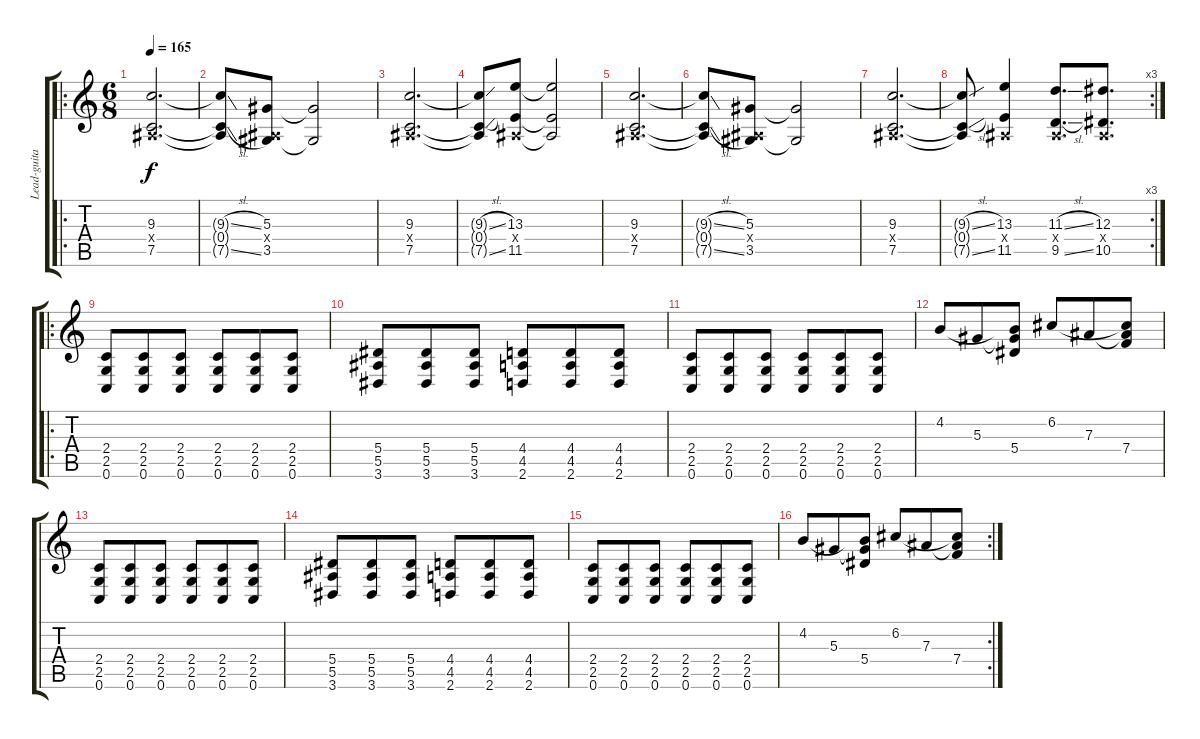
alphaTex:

\track ("Lead-guitar" "Lead-guita") {instrument distortionguitar}
\staff {score tabs}
\tuning (C4 G3 Eb3 Bb2 F2 C2) {hide}
\ro
\ts (6 8)
\tempo 165
\clef g2
\ks c
(9.3 0.4{x} 7.5).2{d dy f} |
(9.3{sl t} 0.4{t} 7.5{sl t}).8 (5.3 0.4{x} 3.5).8 (5.3{t} 3.5{t}).2 |
(9.3 0.4{x} 7.5).2{d} |
(9.3{sl t} 0.4{t} 7.5{sl t}).8 (13.3 0.4{x} 11.5).8 (13.3{t} 0.4{t} 11.5{t}).2 |
(9.3 0.4{x} 7.5).2{d} |
(9.3{sl t} 0.4{t} 7.5{sl t}).8 (5.3 0.4{x} 3.5).8 (5.3{t} 3.5{t}).2 |
(9.3 0.4{x} 7.5).2{d} |
\rc 3
(9.3{sl t} 0.4{t} 7.5{sl t}).8 (13.3 0.4{x} 11.5).4 (11.3{sl} 0.4{x} 9.5{sl}).8{d} (12.3 0.4{x} 10.5).8{d} |
\ro
(2.4 2.5 0.6).8 (2.4 2.5 0.6).8 (2.4 2.5 0.6).8 (2.4 2.5 0.6).8 (2.4 2.5 0.6).8 (2.4 2.5 0.6).8 |
(5.4 5.5 3.6).8 (5.4 5.5 3.6).8 (5.4 5.5 3.6).8 (4.4 4.5 2.6).8 (4.4 4.5 2.6).8 (4.4 4.5 2.6).8 |
(2.4 2.5 0.6).8 (2.4 2.5 0.6).8 (2.4 2.5 0.6).8 (2.4 2.5 0.6).8 (2.4 2.5 0.6).8 (2.4 2.5 0.6).8 |
4.2.8 5.3.8 (4.2{t} 5.3{t} 5.4).8 6.2.8 7.3.8 (6.2{t} 7.3{t} 7.4).8 |
(2.4 2.5 0.6).8 (2.4 2.5 0.6).8 (2.4 2.5 0.6).8 (2.4 2.5 0.6).8 (2.4 2.5 0.6).8 (2.4 2.5 0.6).8 |
(5.4 5.5 3.6).8 (5.4 5.5 3.6).8 (5.4 5.5 3.6).8 (4.4 4.5 2.6).8 (4.4 4.5 2.6).8 (4.4 4.5 2.6).8 |
(2.4 2.5 0.6).8 (2.4 2.5 0.6).8 (2.4 2.5 0.6).8 (2.4 2.5 0.6).8 (2.4 2.5 0.6).8 (2.4 2.5 0.6).8 |
\rc 2
4.2.8 5.3.8 (4.2{t} 5.3{t} 5.4).8 6.2.8 7.3.8 (6.2{t} 7.3{t} 7.4).8
